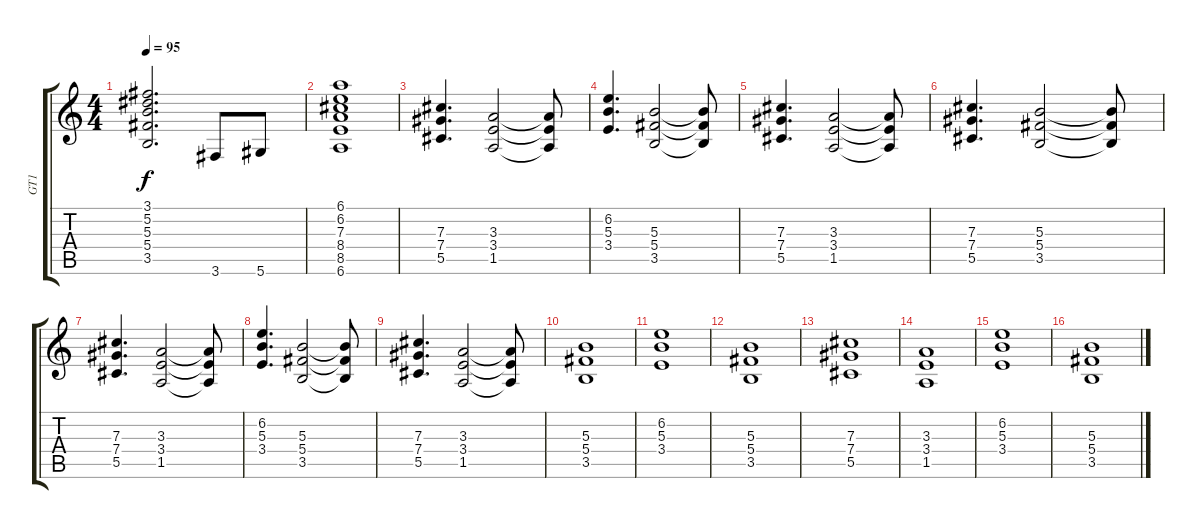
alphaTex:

\track ("GT1" "GT1") {instrument electricguitarclean}
\staff {score tabs}
\tuning (Eb4 Bb3 Gb3 Db3 Ab2 Eb2) {hide}
\ts (4 4)
\tempo 95
\clef g2
\ks c
(3.1 5.2 5.3 5.4 3.5).2{d dy f} 3.6.8 5.6.8 |
(6.1 6.2 7.3 8.4 8.5 6.6).1 |
(7.3 7.4 5.5).4{d instrument distortionguitar} (3.3 3.4 1.5).2 (3.3{t} 3.4{t} 1.5{t}).8 |
(6.2 5.3 3.4).4{d} (5.3 5.4 3.5).2 (5.3{t} 5.4{t} 3.5{t}).8 |
(7.3 7.4 5.5).4{d} (3.3 3.4 1.5).2 (3.3{t} 3.4{t} 1.5{t}).8 |
(7.3 7.4 5.5).4{d} (5.3 5.4 3.5).2 (5.3{t} 5.4{t} 3.5{t}).8 |
(7.3 7.4 5.5).4{d} (3.3 3.4 1.5).2 (3.3{t} 3.4{t} 1.5{t}).8 |
(6.2 5.3 3.4).4{d} (5.3 5.4 3.5).2 (5.3{t} 5.4{t} 3.5{t}).8 |
(7.3 7.4 5.5).4{d} (3.3 3.4 1.5).2 (3.3{t} 3.4{t} 1.5{t}).8 |
(5.3 5.4 3.5).1 |
(6.2 5.3 3.4).1 |
(5.3 5.4 3.5).1 |
(7.3 7.4 5.5).1 |
(3.3 3.4 1.5).1 |
(6.2 5.3 3.4).1 |
(5.3 5.4 3.5).1
